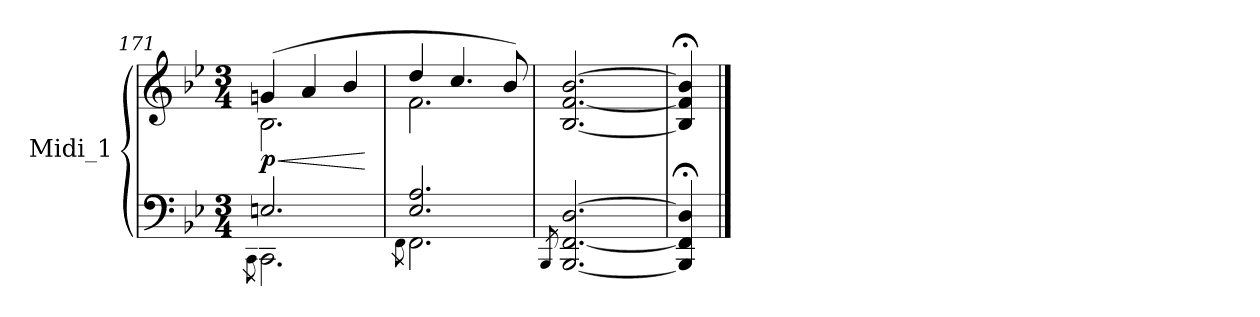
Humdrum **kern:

**kern	**kern	**dynam
*part1	*part1	*part1
*staff2	*staff1	*staff1/2
*I"Midi_1	*	*
*clefF4	*clefG2	*
*k[b-e-]	*k[b-e-]	*
*B-:	*B-:	*
*M3/4	*M3/4	*
=171	=171	=171
*^	*	*
.	8qCC\	.	.
!	!	!	!LO:HP:b
*	*	*^	*
!	!	!	!	!LO:DY:n=1:b
2.En/	2.CC\	(>4gni/	2.B-\	< p
.	.	4a/	.	.
.	.	4b-/	.	.
*v	*v	*	*	*
*	*v	*v	*
.	.	[
=172	=172	=172
*^	*	*
.	8qFF\	.	.
*	*	*^	*
2.E-i/ 2.A/	2.FF\	4dd/	2.f\	.
.	.	4.cc/	.	.
.	.	8b-/)	.	.
=173	=173	=173	=173	=173
8qBBB-/	.	.	.	.
[2.BBB-/ [2.FF/ [2.D/	2ryy	[2.B-/ [2.f/ [2.b-/	2ryy	.
.	4ryy	.	4ryy	.
=174	=174	=174	=174	=174
4BBB-/];< 4FF/];< 4D/];<	4ryy	4B-/];< 4f/];< 4b-/];<	4ryy	.
*v	*v	*	*	*
*	*v	*v	*
==	==	==
*-	*-	*-
